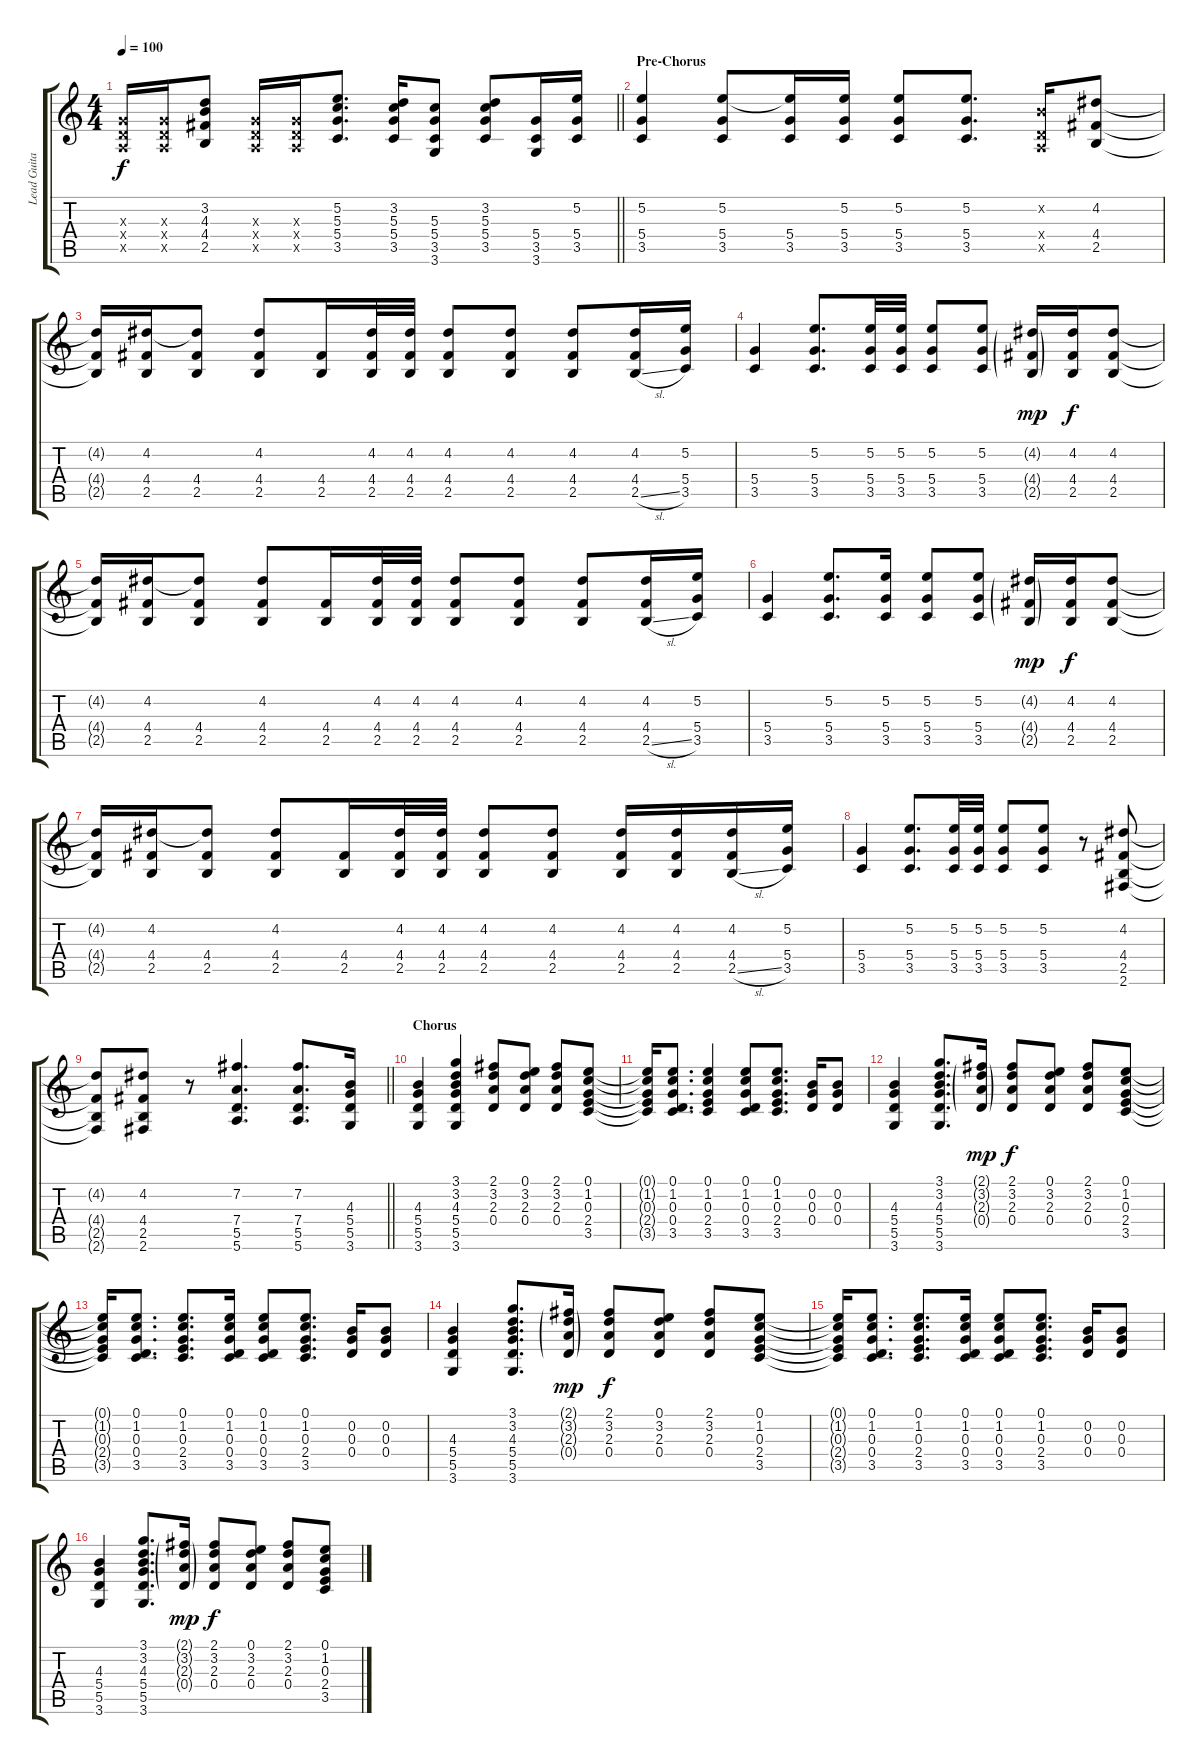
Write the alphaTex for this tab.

\track ("Lead Guitar" "Lead Guita") {instrument distortionguitar}
\staff {score tabs}
\tuning (E4 B3 G3 D3 A2 E2) {hide}
\ts (4 4)
\tempo 100
\clef g2
\barLineRight lightlight
\ks c
(0.3{x} 0.4{x} 0.5{x}).16{dy f} (0.3{x} 0.4{x} 0.5{x}).16 (3.2 4.3 4.4 2.5).8 (0.3{x} 0.4{x} 0.5{x}).16 (0.3{x} 0.4{x} 0.5{x}).16 (5.2 5.3 5.4 3.5).8{d} (3.2 5.3 5.4 3.5).16 (5.3 5.4 3.5 3.6).8 (3.2 5.3 5.4 3.5).8 (5.4 3.5 3.6).16 (5.2 5.4 3.5).16 |
\section ("" "Pre-Chorus")
(5.2 5.4 3.5).4 (5.2 5.4 3.5).8 (5.2{t} 5.4 3.5).16 (5.2 5.4 3.5).16 (5.2 5.4 3.5).8 (5.2 5.4 3.5).8{d} (0.2{x} 0.4{x} 0.5{x}).16 (4.2 4.4 2.5).8 |
(4.2{t} 4.4{t} 2.5{t}).16 (4.2 4.4 2.5).16 (4.2{t} 4.4 2.5).8 (4.2 4.4 2.5).8 (4.4 2.5).16 (4.2 4.4 2.5).32 (4.2 4.4 2.5).32 (4.2 4.4 2.5).8 (4.2 4.4 2.5).8 (4.2 4.4 2.5).8 (4.2 4.4 2.5{sl}).16 (5.2 5.4 3.5).16 |
(5.4 3.5).4 (5.2 5.4 3.5).8{d} (5.2 5.4 3.5).32 (5.2 5.4 3.5).32 (5.2 5.4 3.5).8 (5.2 5.4 3.5).8 (4.2{g} 4.4{g} 2.5{g}).16{dy mp} (4.2 4.4 2.5).16{dy f} (4.2 4.4 2.5).8 |
(4.2{t} 4.4{t} 2.5{t}).16 (4.2 4.4 2.5).16 (4.2{t} 4.4 2.5).8 (4.2 4.4 2.5).8 (4.4 2.5).16 (4.2 4.4 2.5).32 (4.2 4.4 2.5).32 (4.2 4.4 2.5).8 (4.2 4.4 2.5).8 (4.2 4.4 2.5).8 (4.2 4.4 2.5{sl}).16 (5.2 5.4 3.5).16 |
(5.4 3.5).4 (5.2 5.4 3.5).8{d} (5.2 5.4 3.5).16 (5.2 5.4 3.5).8 (5.2 5.4 3.5).8 (4.2{g} 4.4{g} 2.5{g}).16{dy mp} (4.2 4.4 2.5).16{dy f} (4.2 4.4 2.5).8 |
(4.2{t} 4.4{t} 2.5{t}).16 (4.2 4.4 2.5).16 (4.2{t} 4.4 2.5).8 (4.2 4.4 2.5).8 (4.4 2.5).16 (4.2 4.4 2.5).32 (4.2 4.4 2.5).32 (4.2 4.4 2.5).8 (4.2 4.4 2.5).8 (4.2 4.4 2.5).16 (4.2 4.4 2.5).16 (4.2 4.4 2.5{sl}).16 (5.2 5.4 3.5).16 |
(5.4 3.5).4 (5.2 5.4 3.5).8{d} (5.2 5.4 3.5).32 (5.2 5.4 3.5).32 (5.2 5.4 3.5).8 (5.2 5.4 3.5).8 r.8 (4.2 4.4 2.5 2.6).8 |
\barLineRight lightlight
(4.2{t} 4.4{t} 2.5{t} 2.6{t}).8 (4.2 4.4 2.5 2.6).8 r.8 (7.2 7.4 5.5 5.6).4{d} (7.2 7.4 5.5 5.6).8{d} (4.3 5.4 5.5 3.6).16 |
\section ("" "Chorus")
(4.3 5.4 5.5 3.6).4 (3.1 3.2 4.3 5.4 5.5 3.6).4 (2.1 3.2 2.3 0.4).8 (0.1 3.2 2.3 0.4).8 (2.1 3.2 2.3 0.4).8 (0.1 1.2 0.3 2.4 3.5).8 |
(0.1{t} 1.2{t} 0.3{t} 2.4{t} 3.5{t}).16 (0.1 1.2 0.3 0.4 3.5).8{d} (0.1 1.2 0.3 2.4 3.5).4 (0.1 1.2 0.3 0.4 3.5).8 (0.1 1.2 0.3 2.4 3.5).8{d} (0.2 0.3 0.4).16 (0.2 0.3 0.4).8 |
(4.3 5.4 5.5 3.6).4 (3.1 3.2 4.3 5.4 5.5 3.6).8{d} (2.1{g} 3.2{g} 2.3{g} 0.4{g}).16{dy mp} (2.1 3.2 2.3 0.4).8{dy f} (0.1 3.2 2.3 0.4).8 (2.1 3.2 2.3 0.4).8 (0.1 1.2 0.3 2.4 3.5).8 |
(0.1{t} 1.2{t} 0.3{t} 2.4{t} 3.5{t}).16 (0.1 1.2 0.3 0.4 3.5).8{d} (0.1 1.2 0.3 2.4 3.5).8{d} (0.1 1.2 0.3 0.4 3.5).16 (0.1 1.2 0.3 0.4 3.5).8 (0.1 1.2 0.3 2.4 3.5).8{d} (0.2 0.3 0.4).16 (0.2 0.3 0.4).8 |
(4.3 5.4 5.5 3.6).4 (3.1 3.2 4.3 5.4 5.5 3.6).8{d} (2.1{g} 3.2{g} 2.3{g} 0.4{g}).16{dy mp} (2.1 3.2 2.3 0.4).8{dy f} (0.1 3.2 2.3 0.4).8 (2.1 3.2 2.3 0.4).8 (0.1 1.2 0.3 2.4 3.5).8 |
(0.1{t} 1.2{t} 0.3{t} 2.4{t} 3.5{t}).16 (0.1 1.2 0.3 0.4 3.5).8{d} (0.1 1.2 0.3 2.4 3.5).8{d} (0.1 1.2 0.3 0.4 3.5).16 (0.1 1.2 0.3 0.4 3.5).8 (0.1 1.2 0.3 2.4 3.5).8{d} (0.2 0.3 0.4).16 (0.2 0.3 0.4).8 |
(4.3 5.4 5.5 3.6).4 (3.1 3.2 4.3 5.4 5.5 3.6).8{d} (2.1{g} 3.2{g} 2.3{g} 0.4{g}).16{dy mp} (2.1 3.2 2.3 0.4).8{dy f} (0.1 3.2 2.3 0.4).8 (2.1 3.2 2.3 0.4).8 (0.1 1.2 0.3 2.4 3.5).8
